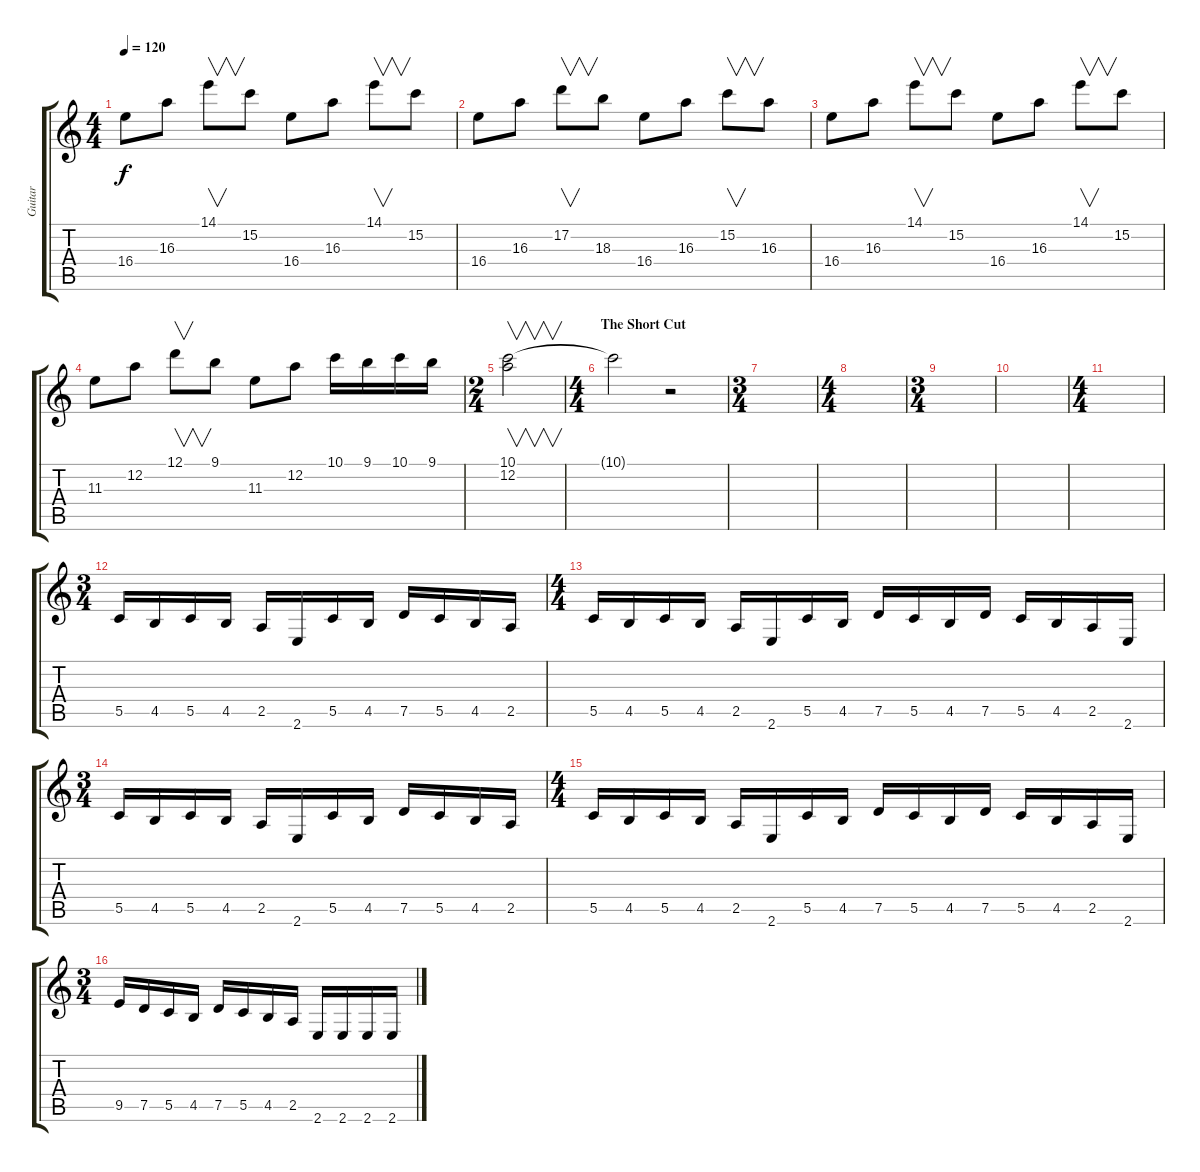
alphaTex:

\track ("Guitar" "Guitar") {instrument distortionguitar}
\staff {score tabs}
\tuning (D4 A3 F3 C3 G2 D2) {hide}
\ts (4 4)
\tempo 120
\clef g2
\ks c
16.4.8{dy f volume 13 instrument overdrivenguitar} 16.3.8 14.1.8{v} 15.2.8 16.4.8 16.3.8 14.1.8{v} 15.2.8 |
16.4.8 16.3.8 17.2.8{v} 18.3.8 16.4.8 16.3.8 15.2.8{v} 16.3.8 |
16.4.8 16.3.8 14.1.8{v} 15.2.8 16.4.8 16.3.8 14.1.8{v} 15.2.8 |
11.3.8 12.2.8 12.1.8{v} 9.1.8 11.3.8 12.2.8 10.1.16 9.1.16 10.1.16 9.1.16 |
\ts (2 4)
(10.1 12.2).2{v} |
\ts (4 4)
\section ("" "The Short Cut")
10.1{t}.2 r.2 |
\ts (3 4)
|
\ts (4 4)
|
\ts (3 4)
|
|
\ts (4 4)
|
\ts (3 4)
5.5.16 4.5.16 5.5.16 4.5.16 2.5.16 2.6.16 5.5.16 4.5.16 7.5.16 5.5.16 4.5.16 2.5.16 |
\ts (4 4)
5.5.16 4.5.16 5.5.16 4.5.16 2.5.16 2.6.16 5.5.16 4.5.16 7.5.16 5.5.16 4.5.16 7.5.16 5.5.16 4.5.16 2.5.16 2.6.16 |
\ts (3 4)
5.5.16 4.5.16 5.5.16 4.5.16 2.5.16 2.6.16 5.5.16 4.5.16 7.5.16 5.5.16 4.5.16 2.5.16 |
\ts (4 4)
5.5.16 4.5.16 5.5.16 4.5.16 2.5.16 2.6.16 5.5.16 4.5.16 7.5.16 5.5.16 4.5.16 7.5.16 5.5.16 4.5.16 2.5.16 2.6.16 |
\ts (3 4)
9.5.16 7.5.16 5.5.16 4.5.16 7.5.16 5.5.16 4.5.16 2.5.16 2.6.16 2.6.16 2.6.16 2.6.16
